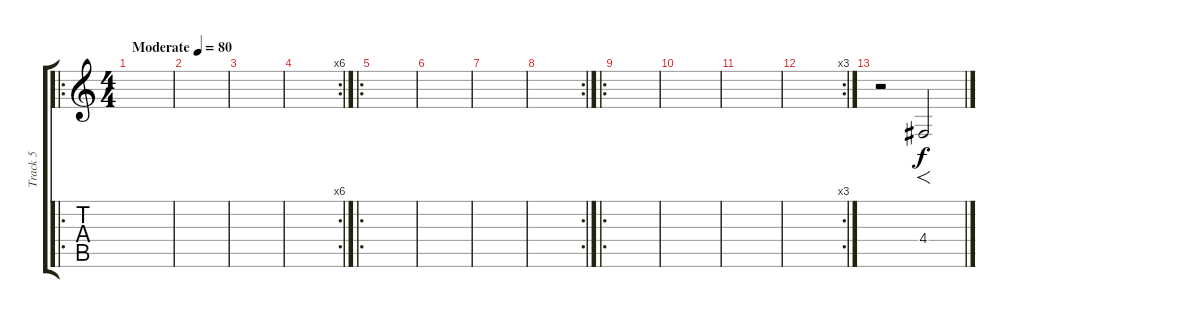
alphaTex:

\track ("Track 5" "Track 5") {instrument viola}
\staff {score tabs}
\tuning (E4 B3 G3 D3 A2 E2) {hide}
\ro
\ts (4 4)
\tempo (80 "Moderate")
\clef g2
\ks c
|
|
|
\rc 6
|
\ro
|
|
|
\rc 2
|
\ro
|
|
|
\rc 3
|
r.2 4.4.2{f}
